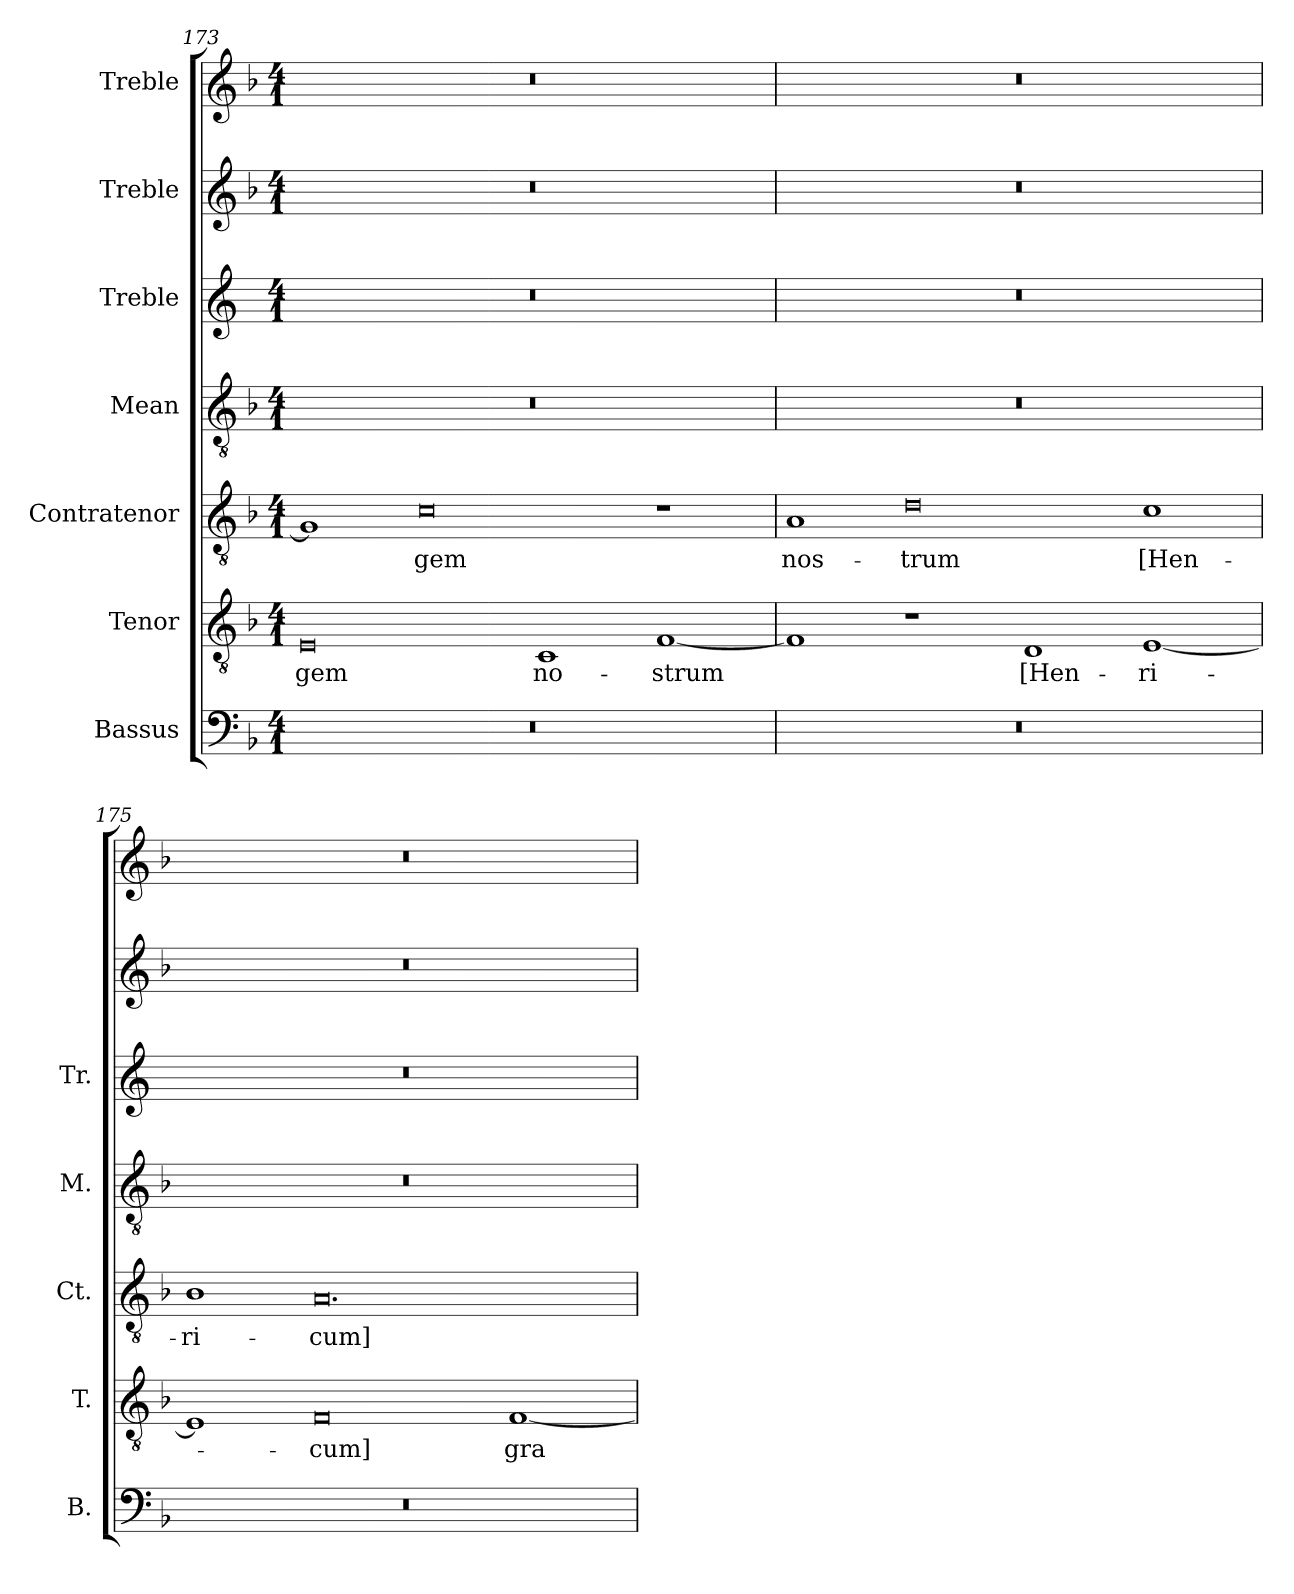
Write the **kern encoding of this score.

**kern	**kern	**text	**kern	**text	**kern	**kern	**kern	**kern
*part7	*part6	*part6	*part5	*part5	*part4	*part3	*part2	*part1
*staff7	*staff6	*staff6	*staff5	*staff5	*staff4	*staff3	*staff2	*staff1
*I"Bassus	*I"Tenor	*	*I"Contratenor	*	*I"Mean	*I"Treble	*I"Treble	*I"Treble
*I'B.	*I'T.	*	*I'Ct.	*	*I'M.	*I'Tr.	*	*
*clefF4	*clefGv2	*	*clefGv2	*	*clefGv2	*clefG2	*clefG2	*clefG2
*	*ITrd7c12	*	*ITrd7c12	*	*ITrd7c12	*	*	*
*k[b-]	*k[b-]	*	*k[b-]	*	*k[b-]	*k[]	*k[b-]	*k[b-]
*F:	*F:	*	*F:	*	*F:	*	*F:	*F:
*M4/1	*M4/1	*	*M4/1	*	*M4/1	*M4/1	*M4/1	*M4/1
=173	=173	=173	=173	=173	=173	=173	=173	=173
!LO:N:vis=1	!	!	!	!	!	!	!	!
!	!	!LO:LY:b:color=#000000	!	!	!LO:N:vis=1	!LO:N:vis=1	!LO:N:vis=1	!LO:N:vis=1
00r	0EEi	-gem	1GGi]	.	00r	00r	00r	00r
!	!	!	!	!LO:LY:b:color=#000000	!	!	!	!
.	.	.	0Ci	-gem	.	.	.	.
!	!	!LO:LY:b:color=#000000	!	!	!	!	!	!
.	1CCi	no-	.	.	.	.	.	.
!	!	!LO:LY:b:color=#000000	!	!	!	!	!	!
.	[<1FFi	-strum	1r	.	.	.	.	.
!!LO:LB:g=z
=174`	=174`	=174`	=174`	=174`	=174`	=174`	=174`	=174`
!LO:N:vis=1	!	!	!	!	!	!	!	!
!	!	!	!	!LO:LY:b:color=#000000	!LO:N:vis=1	!LO:N:vis=1	!LO:N:vis=1	!LO:N:vis=1
00r	1FFi]	.	1AAi	nos-	00r	00r	00r	00r
!	!	!	!	!LO:LY:b:color=#000000	!	!	!	!
.	1r	.	0Di	-trum	.	.	.	.
!	!	!LO:LY:b:color=#000000	!	!	!	!	!	!
.	1DDi	[Hen-	.	.	.	.	.	.
!	!	!LO:LY:b:color=#000000	!	!	!	!	!	!
!	!	!	!	!LO:LY:b:color=#000000	!	!	!	!
.	[<1EEi	-ri-	1Ci	[Hen-	.	.	.	.
=175`	=175`	=175`	=175`	=175`	=175`	=175`	=175`	=175`
!LO:N:vis=1	!	!	!	!	!	!	!	!
!	!	!	!	!LO:LY:b:color=#000000	!LO:N:vis=1	!LO:N:vis=1	!LO:N:vis=1	!LO:N:vis=1
00r	1EEi]	.	1BB-i	-ri-	00r	00r	00r	00r
!	!	!LO:LY:b:color=#000000	!	!	!	!	!	!
!	!	!	!	!LO:LY:b:color=#000000	!	!	!	!
.	0FFi	-cum]	0.AAi	-cum]	.	.	.	.
!	!	!LO:LY:b:color=#000000	!	!	!	!	!	!
.	[<1FFi	gra-	.	.	.	.	.	.
=`	=`	=`	=`	=`	=`	=`	=`	=`
*-	*-	*-	*-	*-	*-	*-	*-	*-
